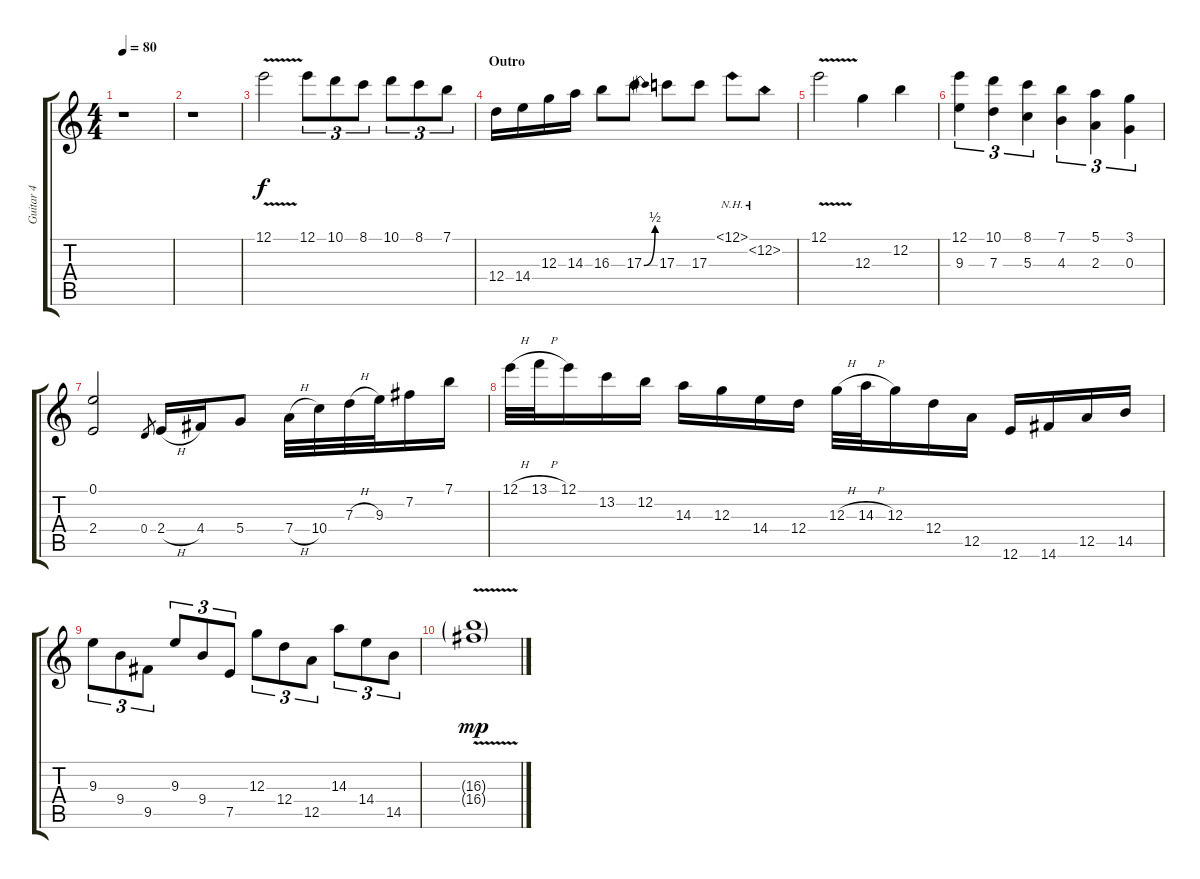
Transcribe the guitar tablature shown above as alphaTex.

\track ("Guitar 4" "Guitar 4") {instrument overdrivenguitar}
\staff {score tabs}
\tuning (E4 B3 G3 D3 A2 E2) {hide}
\ts (4 4)
\tempo 80
\clef g2
\ks c
r.1{dy mp} |
r.1 |
12.1{v}.2{dy f} 12.1.8{tu (3 2)} 10.1.8{tu (3 2)} 8.1.8{tu (3 2)} 10.1.8{tu (3 2)} 8.1.8{tu (3 2)} 7.1.8{tu (3 2)} |
\section ("" "Outro")
12.4.16 14.4.16 12.3.16 14.3.16 16.3.8 17.3{be (bend 0 0 60 2)}.8 17.3.8 17.3.8 12.1{nh}.8 12.2{nh}.8 |
12.1{v}.2 12.3.4 12.2.4 |
(12.1 9.3).4{tu (3 2)} (10.1 7.3).4{tu (3 2)} (8.1 5.3).4{tu (3 2)} (7.1 4.3).4{tu (3 2)} (5.1 2.3).4{tu (3 2)} (3.1 0.3).4{tu (3 2)} |
(0.1 2.4).2{volume 0} 0.4.8{gr} 2.4{h}.16 4.4.16 5.4.8 7.4{h}.32 10.4.32 7.3{h}.32 9.3.32 7.2.16 7.1.16 |
12.1{h}.32 13.1{h}.32 12.1.16 13.2.16 12.2.16 14.3.16 12.3.16 14.4.16 12.4.16 12.3{h}.32 14.3{h}.32 12.3.16 12.4.16 12.5.16 12.6.16 14.6.16 12.5.16 14.5.16 |
9.3.8{tu (3 2)} 9.4.8{tu (3 2)} 9.5.8{tu (3 2)} 9.3.8{tu (3 2)} 9.4.8{tu (3 2)} 7.5.8{tu (3 2)} 12.3.8{tu (3 2)} 12.4.8{tu (3 2)} 12.5.8{tu (3 2)} 14.3.8{tu (3 2)} 14.4.8{tu (3 2)} 14.5.8{tu (3 2)} |
(16.3{v g} 16.4{v g}).1{dy mp}
